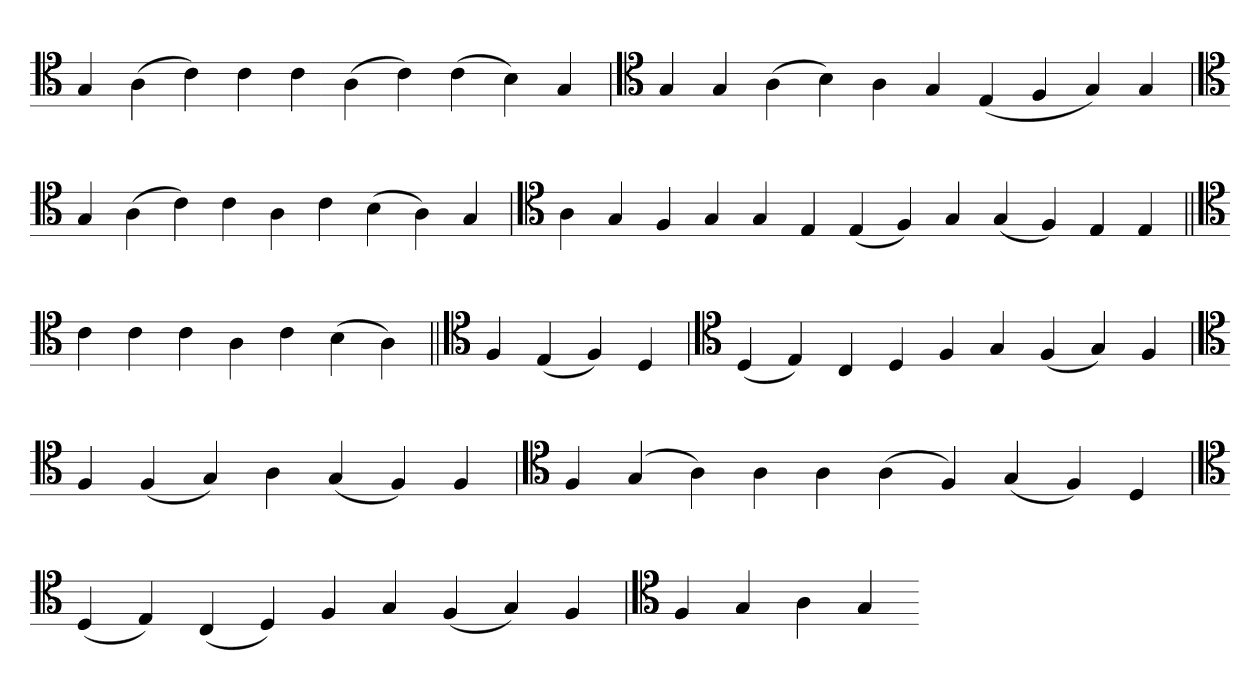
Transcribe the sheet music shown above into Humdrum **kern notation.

**kern
*part1
*staff1
*clefC4
=
4G
(4A
4c)
4c
4c
(4A
4c)
(4c
4B)
4G
=`
*clefC4
4G
4G
(4A
4B)
4A
4G
(4E
4F
4G)
4G
='
*clefC4
4G
(4A
4c)
4c
4A
4c
(4B
4A)
4G
=`
*clefC4
4A
4G
4F
4G
4G
4E
(4E
4F)
4G
(4G
4F)
4E
4E
=||
*clefC4
4c
4c
4c
4A
4c
(4B
4A)
=||
*clefC4
4F
(4E
4F)
4D
=`
*clefC4
(4D
4E)
4C
4D
4F
4G
(4F
4G)
4F
=`
*clefC4
4F
(4F
4G)
4A
(4G
4F)
4F
=
*clefC4
4F
(4G
4A)
4A
4A
(4A
4F)
(4G
4F)
4D
=`
*clefC4
(4D
4E)
(4C
4D)
4F
4G
(4F
4G)
4F
=
*clefC4
4F
4G
4A
4G
=-
*-
